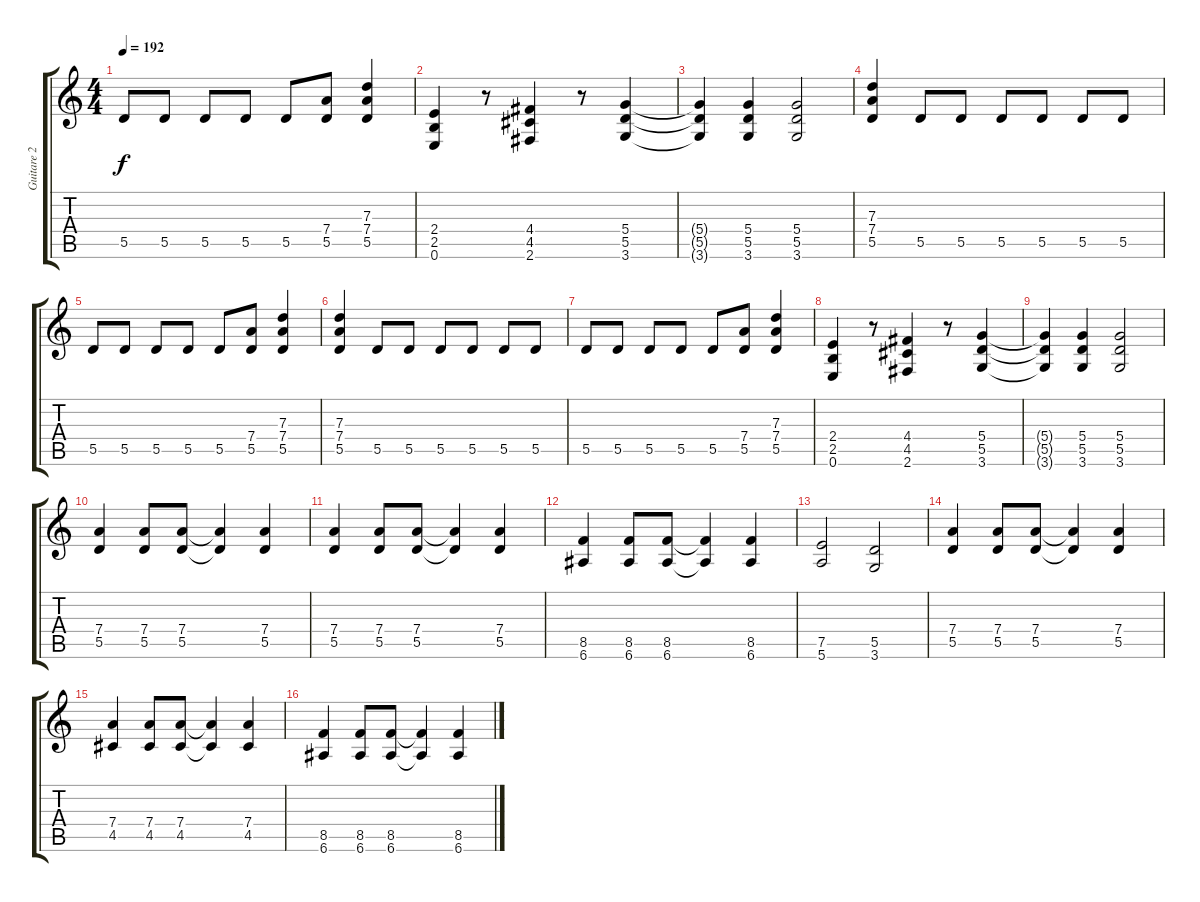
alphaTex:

\track ("Guitare 2" "Guitare 2") {instrument distortionguitar}
\staff {score tabs}
\tuning (E4 B3 G3 D3 A2 E2) {hide}
\ts (4 4)
\tempo 192
\clef g2
\ks c
5.5.8{dy f} 5.5.8 5.5.8 5.5.8 5.5.8 (7.4 5.5).8 (7.3 7.4 5.5).4 |
(2.4 2.5 0.6).4 r.8 (4.4 4.5 2.6).4 r.8 (5.4 5.5 3.6).4 |
(5.4{t} 5.5{t} 3.6{t}).4 (5.4 5.5 3.6).4 (5.4 5.5 3.6).2 |
(7.3 7.4 5.5).4 5.5.8 5.5.8 5.5.8 5.5.8 5.5.8 5.5.8 |
5.5.8 5.5.8 5.5.8 5.5.8 5.5.8 (7.4 5.5).8 (7.3 7.4 5.5).4 |
(7.3 7.4 5.5).4 5.5.8 5.5.8 5.5.8 5.5.8 5.5.8 5.5.8 |
5.5.8 5.5.8 5.5.8 5.5.8 5.5.8 (7.4 5.5).8 (7.3 7.4 5.5).4 |
(2.4 2.5 0.6).4 r.8 (4.4 4.5 2.6).4 r.8 (5.4 5.5 3.6).4 |
(5.4{t} 5.5{t} 3.6{t}).4 (5.4 5.5 3.6).4 (5.4 5.5 3.6).2 |
(7.4 5.5).4 (7.4 5.5).8 (7.4 5.5).8 (7.4{t} 5.5{t}).4 (7.4 5.5).4 |
(7.4 5.5).4 (7.4 5.5).8 (7.4 5.5).8 (7.4{t} 5.5{t}).4 (7.4 5.5).4 |
(8.5 6.6).4 (8.5 6.6).8 (8.5 6.6).8 (8.5{t} 6.6{t}).4 (8.5 6.6).4 |
(7.5 5.6).2 (5.5 3.6).2 |
(7.4 5.5).4 (7.4 5.5).8 (7.4 5.5).8 (7.4{t} 5.5{t}).4 (7.4 5.5).4 |
(7.4 4.5).4 (7.4 4.5).8 (7.4 4.5).8 (7.4{t} 4.5{t}).4 (7.4 4.5).4 |
(8.5 6.6).4 (8.5 6.6).8 (8.5 6.6).8 (8.5{t} 6.6{t}).4 (8.5 6.6).4
